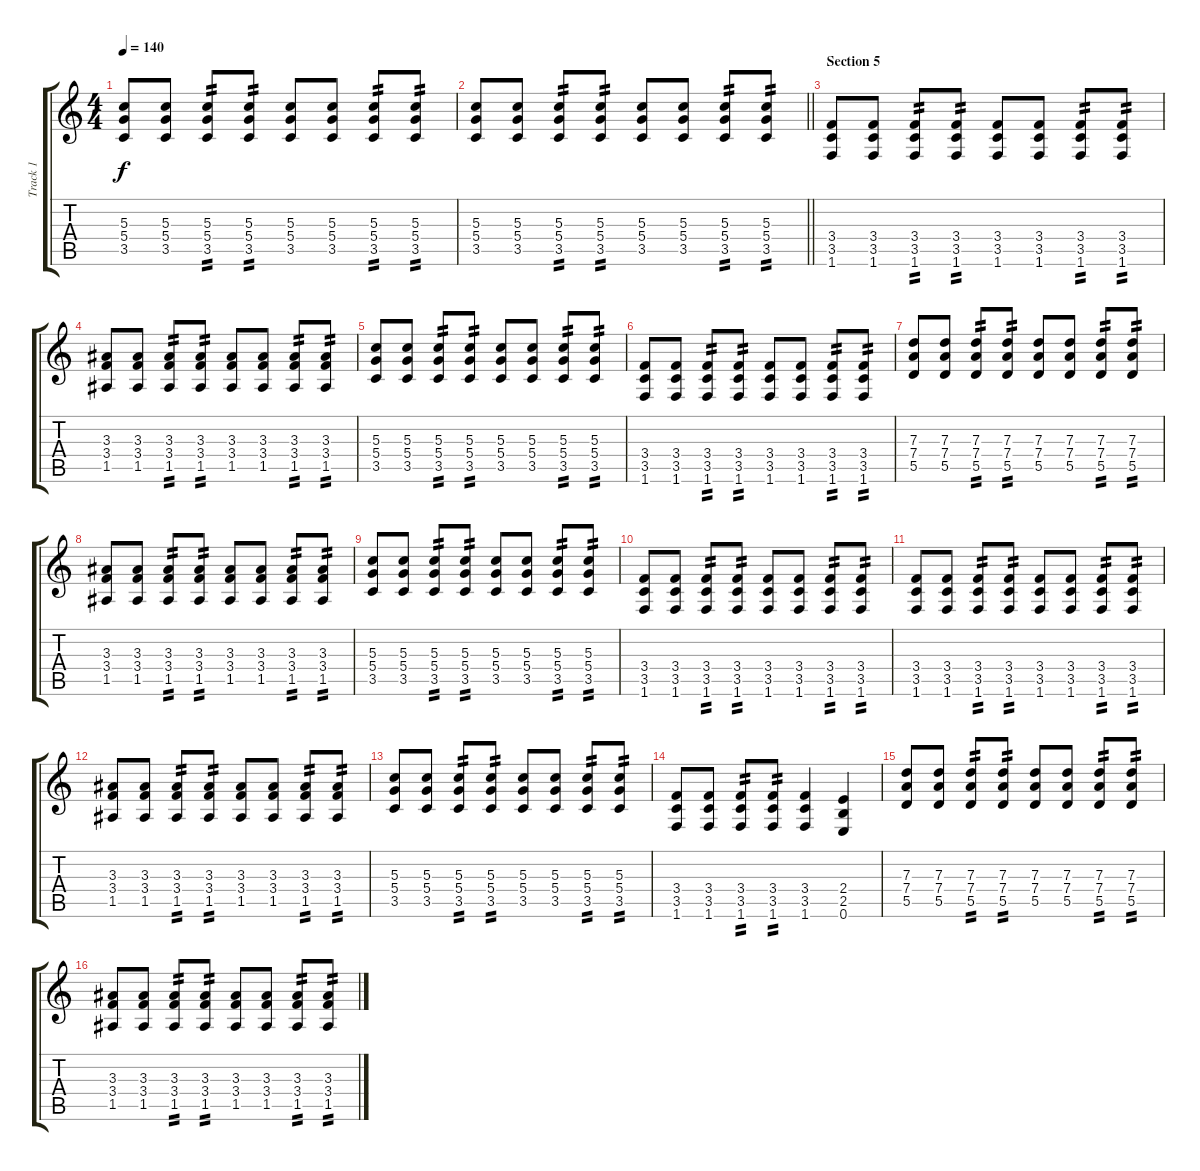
\track ("Track 1" "Track 1") {instrument distortionguitar}
\staff {score tabs}
\tuning (E4 B3 G3 D3 A2 E2) {hide}
\ts (4 4)
\tempo 140
\clef g2
\ks c
(5.3 5.4 3.5).8{dy f} (5.3 5.4 3.5).8 (5.3 5.4 3.5).8{tp 2} (5.3 5.4 3.5).8{tp 2} (5.3 5.4 3.5).8 (5.3 5.4 3.5).8 (5.3 5.4 3.5).8{tp 2} (5.3 5.4 3.5).8{tp 2} |
\barLineRight lightlight
(5.3 5.4 3.5).8 (5.3 5.4 3.5).8 (5.3 5.4 3.5).8{tp 2} (5.3 5.4 3.5).8{tp 2} (5.3 5.4 3.5).8 (5.3 5.4 3.5).8 (5.3 5.4 3.5).8{tp 2} (5.3 5.4 3.5).8{tp 2} |
\section ("" "Section 5")
(3.4 3.5 1.6).8 (3.4 3.5 1.6).8 (3.4 3.5 1.6).8{tp 2} (3.4 3.5 1.6).8{tp 2} (3.4 3.5 1.6).8 (3.4 3.5 1.6).8 (3.4 3.5 1.6).8{tp 2} (3.4 3.5 1.6).8{tp 2} |
(3.3 3.4 1.5).8 (3.3 3.4 1.5).8 (3.3 3.4 1.5).8{tp 2} (3.3 3.4 1.5).8{tp 2} (3.3 3.4 1.5).8 (3.3 3.4 1.5).8 (3.3 3.4 1.5).8{tp 2} (3.3 3.4 1.5).8{tp 2} |
(5.3 5.4 3.5).8 (5.3 5.4 3.5).8 (5.3 5.4 3.5).8{tp 2} (5.3 5.4 3.5).8{tp 2} (5.3 5.4 3.5).8 (5.3 5.4 3.5).8 (5.3 5.4 3.5).8{tp 2} (5.3 5.4 3.5).8{tp 2} |
(3.4 3.5 1.6).8 (3.4 3.5 1.6).8 (3.4 3.5 1.6).8{tp 2} (3.4 3.5 1.6).8{tp 2} (3.4 3.5 1.6).8 (3.4 3.5 1.6).8 (3.4 3.5 1.6).8{tp 2} (3.4 3.5 1.6).8{tp 2} |
(7.3 7.4 5.5).8 (7.3 7.4 5.5).8 (7.3 7.4 5.5).8{tp 2} (7.3 7.4 5.5).8{tp 2} (7.3 7.4 5.5).8 (7.3 7.4 5.5).8 (7.3 7.4 5.5).8{tp 2} (7.3 7.4 5.5).8{tp 2} |
(3.3 3.4 1.5).8 (3.3 3.4 1.5).8 (3.3 3.4 1.5).8{tp 2} (3.3 3.4 1.5).8{tp 2} (3.3 3.4 1.5).8 (3.3 3.4 1.5).8 (3.3 3.4 1.5).8{tp 2} (3.3 3.4 1.5).8{tp 2} |
(5.3 5.4 3.5).8 (5.3 5.4 3.5).8 (5.3 5.4 3.5).8{tp 2} (5.3 5.4 3.5).8{tp 2} (5.3 5.4 3.5).8 (5.3 5.4 3.5).8 (5.3 5.4 3.5).8{tp 2} (5.3 5.4 3.5).8{tp 2} |
(3.4 3.5 1.6).8 (3.4 3.5 1.6).8 (3.4 3.5 1.6).8{tp 2} (3.4 3.5 1.6).8{tp 2} (3.4 3.5 1.6).8 (3.4 3.5 1.6).8 (3.4 3.5 1.6).8{tp 2} (3.4 3.5 1.6).8{tp 2} |
(3.4 3.5 1.6).8 (3.4 3.5 1.6).8 (3.4 3.5 1.6).8{tp 2} (3.4 3.5 1.6).8{tp 2} (3.4 3.5 1.6).8 (3.4 3.5 1.6).8 (3.4 3.5 1.6).8{tp 2} (3.4 3.5 1.6).8{tp 2} |
(3.3 3.4 1.5).8 (3.3 3.4 1.5).8 (3.3 3.4 1.5).8{tp 2} (3.3 3.4 1.5).8{tp 2} (3.3 3.4 1.5).8 (3.3 3.4 1.5).8 (3.3 3.4 1.5).8{tp 2} (3.3 3.4 1.5).8{tp 2} |
(5.3 5.4 3.5).8 (5.3 5.4 3.5).8 (5.3 5.4 3.5).8{tp 2} (5.3 5.4 3.5).8{tp 2} (5.3 5.4 3.5).8 (5.3 5.4 3.5).8 (5.3 5.4 3.5).8{tp 2} (5.3 5.4 3.5).8{tp 2} |
(3.4 3.5 1.6).8 (3.4 3.5 1.6).8 (3.4 3.5 1.6).8{tp 2} (3.4 3.5 1.6).8{tp 2} (3.4 3.5 1.6).4 (2.4 2.5 0.6).4 |
(7.3 7.4 5.5).8 (7.3 7.4 5.5).8 (7.3 7.4 5.5).8{tp 2} (7.3 7.4 5.5).8{tp 2} (7.3 7.4 5.5).8 (7.3 7.4 5.5).8 (7.3 7.4 5.5).8{tp 2} (7.3 7.4 5.5).8{tp 2} |
(3.3 3.4 1.5).8 (3.3 3.4 1.5).8 (3.3 3.4 1.5).8{tp 2} (3.3 3.4 1.5).8{tp 2} (3.3 3.4 1.5).8 (3.3 3.4 1.5).8 (3.3 3.4 1.5).8{tp 2} (3.3 3.4 1.5).8{tp 2}
